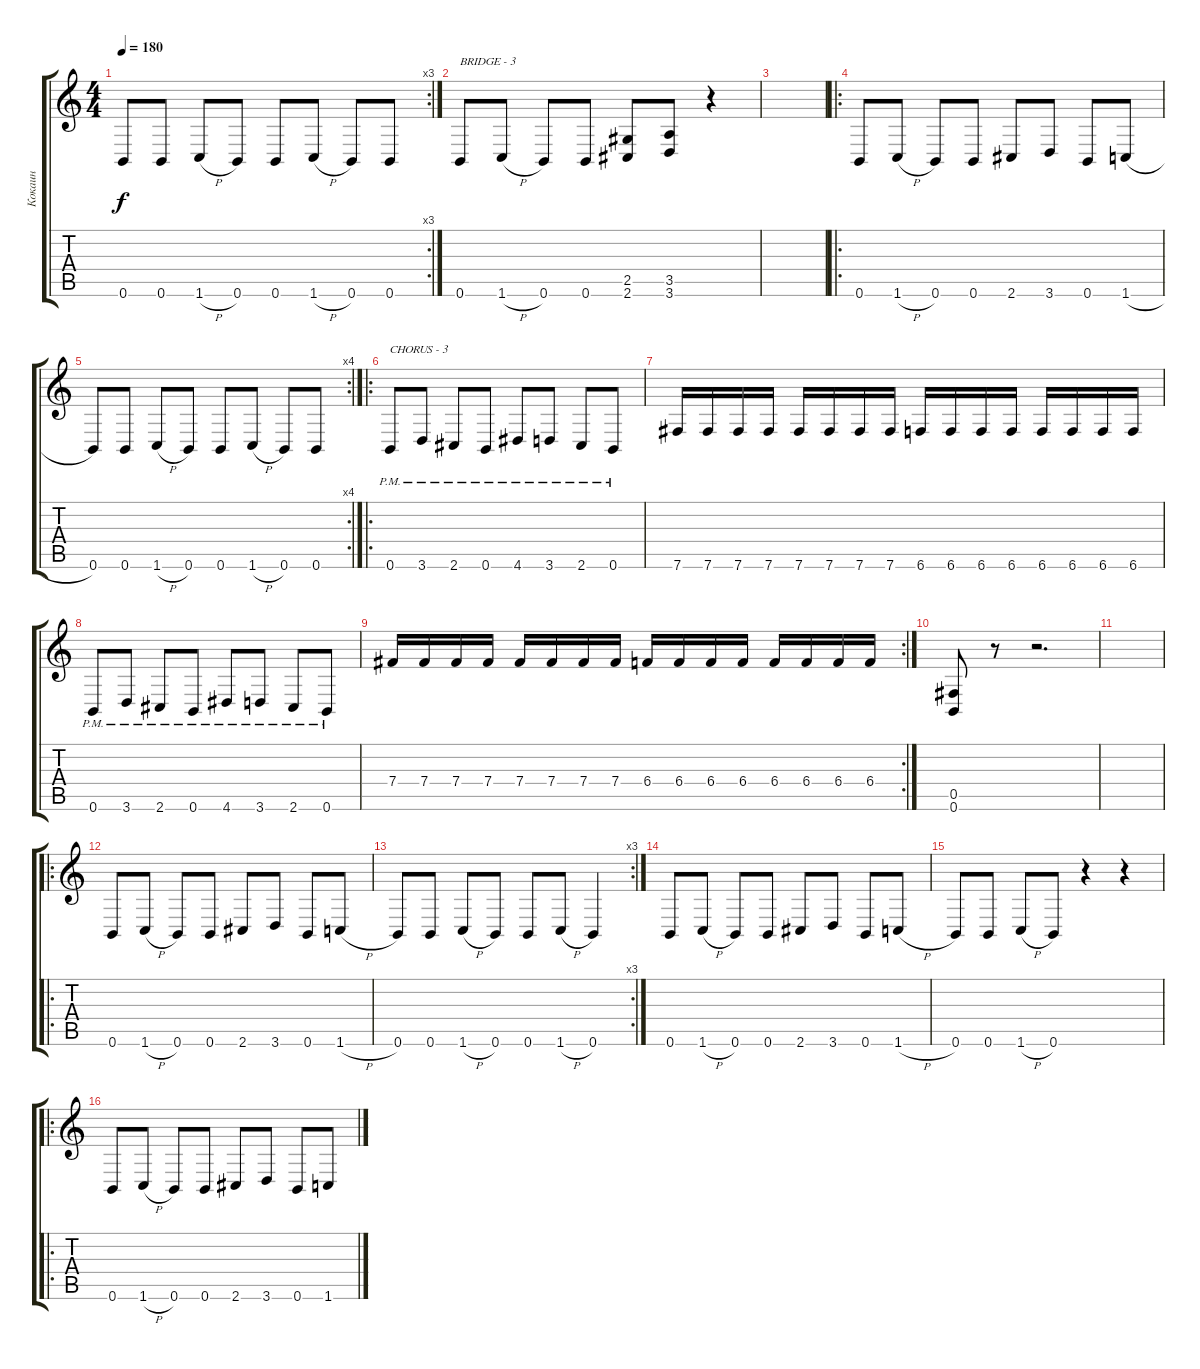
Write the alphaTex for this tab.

\track ("Кокаин" "Кокаин") {instrument overdrivenguitar}
\staff {score tabs}
\tuning (Db4 Ab3 E3 B2 Gb2 B1) {hide}
\rc 3
\ts (4 4)
\tempo 180
\clef g2
\ks c
0.6.8{dy f} 0.6.8 1.6{h}.8 0.6.8 0.6.8 1.6{h}.8 0.6.8 0.6.8 |
0.6.8{txt "BRIDGE - 3"} 1.6{h}.8 0.6.8 0.6.8 (2.5 2.6).8 (3.5 3.6).8 r.4 |
|
\ro
0.6.8 1.6{h}.8 0.6.8 0.6.8 2.6.8 3.6.8 0.6.8 1.6{h}.8 |
\rc 4
0.6.8 0.6.8 1.6{h}.8 0.6.8 0.6.8 1.6{h}.8 0.6.8 0.6.8 |
\ro
0.6{pm}.8{txt "CHORUS - 3"} 3.6{pm}.8 2.6{pm}.8 0.6{pm}.8 4.6{pm}.8 3.6{pm}.8 2.6{pm}.8 0.6{pm}.8 |
7.6.16 7.6.16 7.6.16 7.6.16 7.6.16 7.6.16 7.6.16 7.6.16 6.6.16 6.6.16 6.6.16 6.6.16 6.6.16 6.6.16 6.6.16 6.6.16 |
0.6{pm}.8 3.6{pm}.8 2.6{pm}.8 0.6{pm}.8 4.6{pm}.8 3.6{pm}.8 2.6{pm}.8 0.6{pm}.8 |
\rc 2
7.4.16 7.4.16 7.4.16 7.4.16 7.4.16 7.4.16 7.4.16 7.4.16 6.4.16 6.4.16 6.4.16 6.4.16 6.4.16 6.4.16 6.4.16 6.4.16 |
(0.5 0.6).8 r.8 r.2{d} |
|
\ro
0.6.8 1.6{h}.8 0.6.8 0.6.8 2.6.8 3.6.8 0.6.8 1.6{h}.8 |
\rc 3
0.6.8 0.6.8 1.6{h}.8 0.6.8 0.6.8 1.6{h}.8 0.6.4 |
0.6.8 1.6{h}.8 0.6.8 0.6.8 2.6.8 3.6.8 0.6.8 1.6{h}.8 |
0.6.8 0.6.8 1.6{h}.8 0.6.8 r.4 r.4 |
\ro
0.6.8 1.6{h}.8 0.6.8 0.6.8 2.6.8 3.6.8 0.6.8 1.6{h}.8
